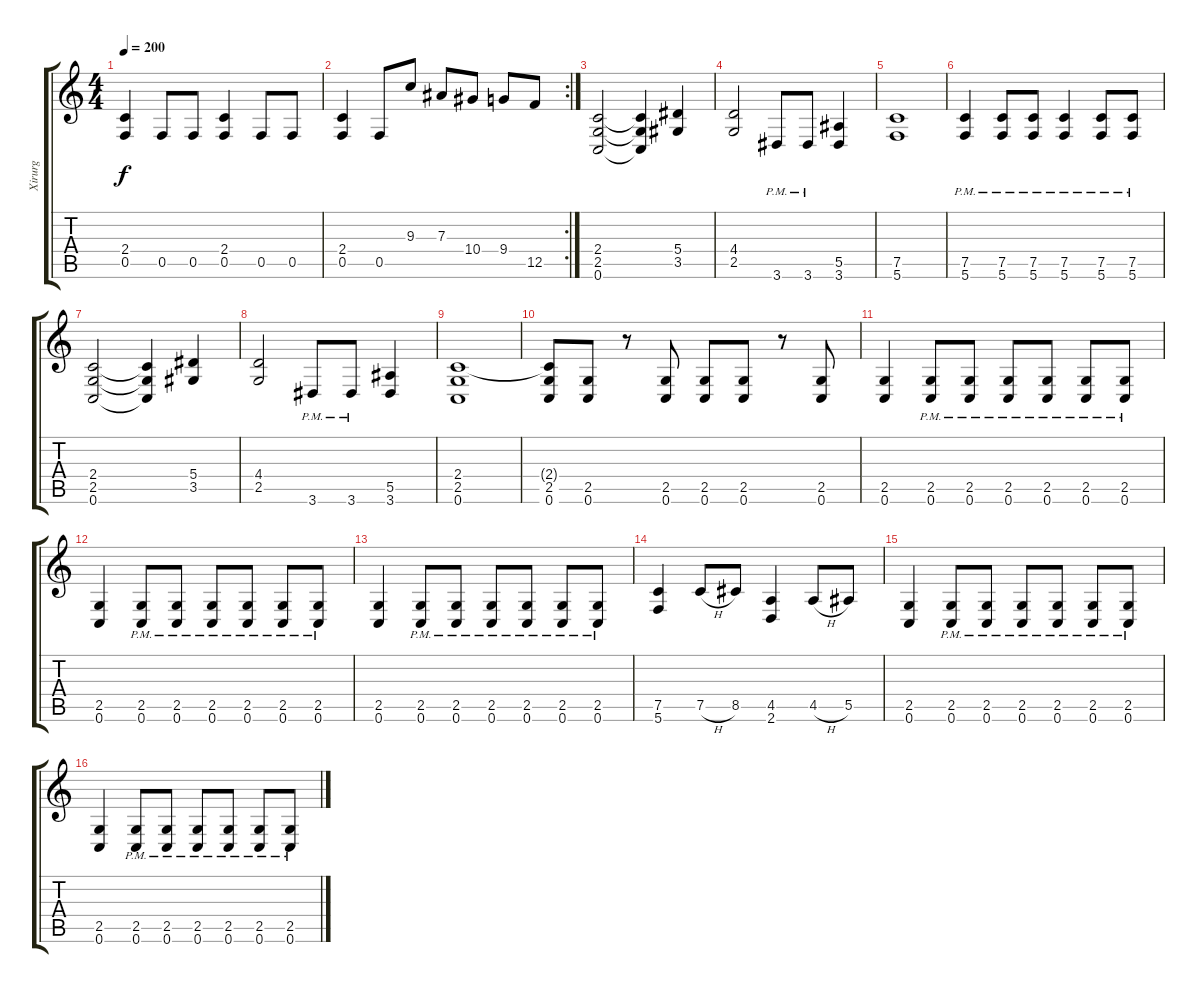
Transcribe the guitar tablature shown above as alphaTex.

\track ("Xirurg" "Xirurg") {instrument distortionguitar}
\staff {score tabs}
\tuning (C4 G3 Eb3 Bb2 F2 C2) {hide}
\ts (4 4)
\tempo 200
\clef g2
\ks c
(2.4 0.5).4{dy f} 0.5.8 0.5.8 (2.4 0.5).4 0.5.8 0.5.8 |
\rc 2
(2.4 0.5).4 0.5.8 9.3.8 7.3.8 10.4.8 9.4.8 12.5.8 |
(2.4 2.5 0.6).2 (2.4{t} 2.5{t} 0.6{t}).4 (5.4 3.5).4 |
(4.4 2.5).2 3.6{pm}.8 3.6{pm}.8 (5.5 3.6).4 |
(7.5 5.6).1 |
(7.5{pm} 5.6{pm}).4 (7.5{pm} 5.6{pm}).8 (7.5{pm} 5.6{pm}).8 (7.5{pm} 5.6{pm}).4 (7.5{pm} 5.6{pm}).8 (7.5{pm} 5.6{pm}).8 |
(2.4 2.5 0.6).2 (2.4{t} 2.5{t} 0.6{t}).4 (5.4 3.5).4 |
(4.4 2.5).2 3.6{pm}.8 3.6{pm}.8 (5.5 3.6).4 |
(2.4 2.5 0.6).1 |
(2.4{t} 2.5 0.6).8 (2.5 0.6).8 r.8 (2.5 0.6).8 (2.5 0.6).8 (2.5 0.6).8 r.8 (2.5 0.6).8 |
(2.5 0.6).4 (2.5{pm} 0.6{pm}).8 (2.5{pm} 0.6{pm}).8 (2.5{pm} 0.6{pm}).8 (2.5{pm} 0.6{pm}).8 (2.5{pm} 0.6{pm}).8 (2.5{pm} 0.6{pm}).8 |
(2.5 0.6).4 (2.5{pm} 0.6{pm}).8 (2.5{pm} 0.6{pm}).8 (2.5{pm} 0.6{pm}).8 (2.5{pm} 0.6{pm}).8 (2.5{pm} 0.6{pm}).8 (2.5{pm} 0.6{pm}).8 |
(2.5 0.6).4 (2.5{pm} 0.6{pm}).8 (2.5{pm} 0.6{pm}).8 (2.5{pm} 0.6{pm}).8 (2.5{pm} 0.6{pm}).8 (2.5{pm} 0.6{pm}).8 (2.5{pm} 0.6{pm}).8 |
(7.5 5.6).4 7.5{h}.8 8.5.8 (4.5 2.6).4 4.5{h}.8 5.5.8 |
(2.5 0.6).4 (2.5{pm} 0.6{pm}).8 (2.5{pm} 0.6{pm}).8 (2.5{pm} 0.6{pm}).8 (2.5{pm} 0.6{pm}).8 (2.5{pm} 0.6{pm}).8 (2.5{pm} 0.6{pm}).8 |
(2.5 0.6).4 (2.5{pm} 0.6{pm}).8 (2.5{pm} 0.6{pm}).8 (2.5{pm} 0.6{pm}).8 (2.5{pm} 0.6{pm}).8 (2.5{pm} 0.6{pm}).8 (2.5{pm} 0.6{pm}).8
